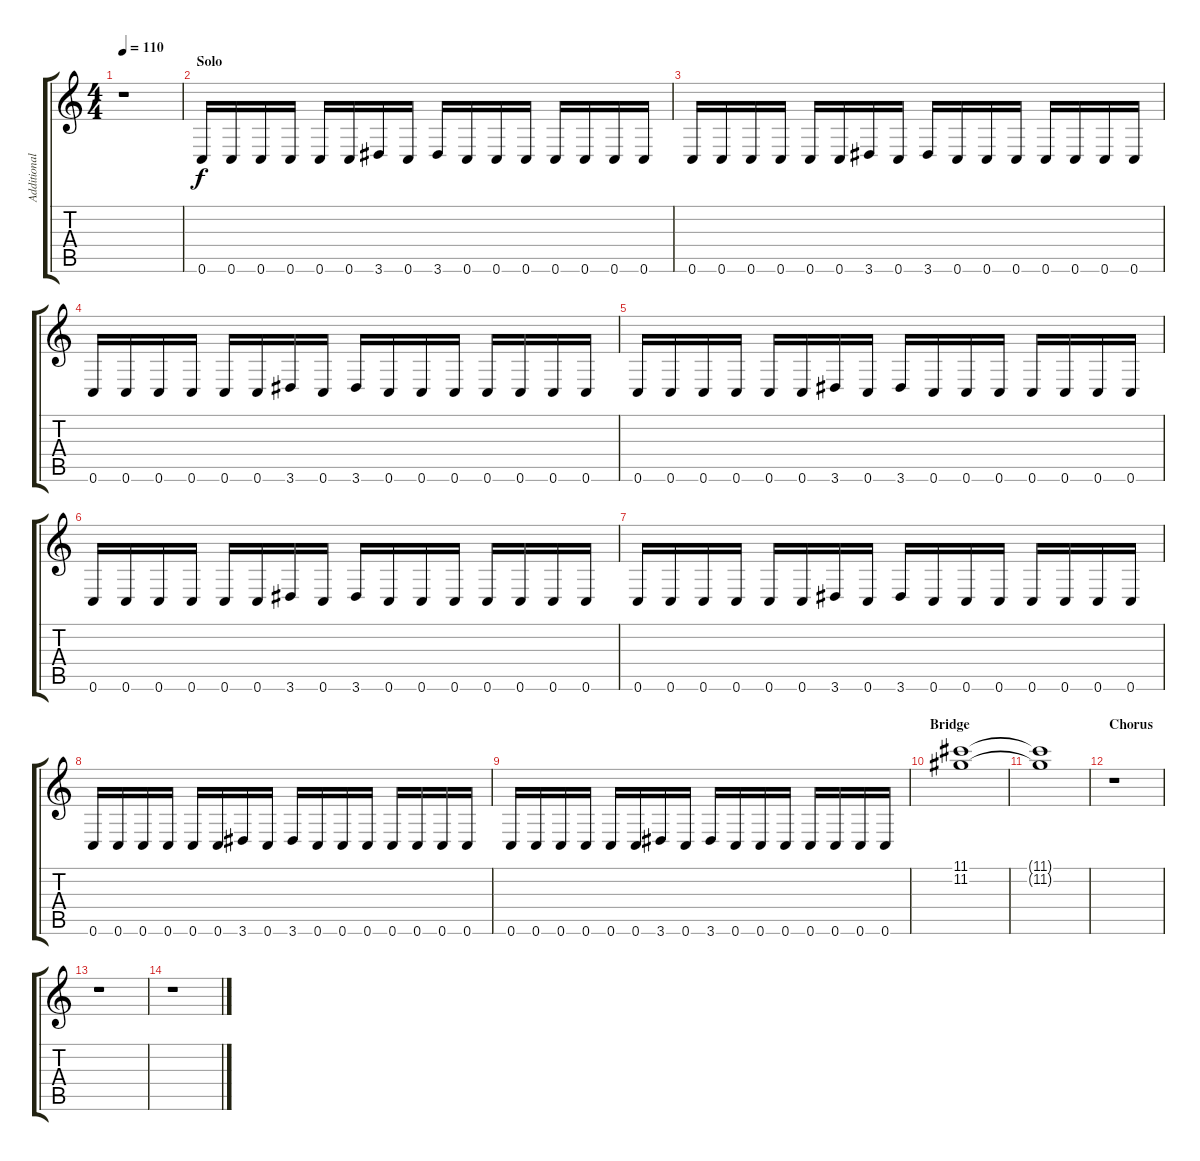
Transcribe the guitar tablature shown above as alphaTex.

\track ("Additional Guitar/Keyboards" "Additional") {instrument distortionguitar}
\staff {score tabs}
\tuning (D4 A3 F3 C3 G2 C2) {hide}
\ts (4 4)
\tempo 110
\clef g2
\ks c
r.1{dy f} |
\section ("" "Solo")
0.6.16{volume 13 instrument distortionguitar} 0.6.16 0.6.16 0.6.16 0.6.16 0.6.16 3.6.16 0.6.16 3.6.16 0.6.16 0.6.16 0.6.16 0.6.16 0.6.16 0.6.16 0.6.16 |
0.6.16 0.6.16 0.6.16 0.6.16 0.6.16 0.6.16 3.6.16 0.6.16 3.6.16 0.6.16 0.6.16 0.6.16 0.6.16 0.6.16 0.6.16 0.6.16 |
0.6.16 0.6.16 0.6.16 0.6.16 0.6.16 0.6.16 3.6.16 0.6.16 3.6.16 0.6.16 0.6.16 0.6.16 0.6.16 0.6.16 0.6.16 0.6.16 |
0.6.16 0.6.16 0.6.16 0.6.16 0.6.16 0.6.16 3.6.16 0.6.16 3.6.16 0.6.16 0.6.16 0.6.16 0.6.16 0.6.16 0.6.16 0.6.16 |
0.6.16 0.6.16 0.6.16 0.6.16 0.6.16 0.6.16 3.6.16 0.6.16 3.6.16 0.6.16 0.6.16 0.6.16 0.6.16 0.6.16 0.6.16 0.6.16 |
0.6.16 0.6.16 0.6.16 0.6.16 0.6.16 0.6.16 3.6.16 0.6.16 3.6.16 0.6.16 0.6.16 0.6.16 0.6.16 0.6.16 0.6.16 0.6.16 |
0.6.16 0.6.16 0.6.16 0.6.16 0.6.16 0.6.16 3.6.16 0.6.16 3.6.16 0.6.16 0.6.16 0.6.16 0.6.16 0.6.16 0.6.16 0.6.16 |
0.6.16 0.6.16 0.6.16 0.6.16 0.6.16 0.6.16 3.6.16 0.6.16 3.6.16 0.6.16 0.6.16 0.6.16 0.6.16 0.6.16 0.6.16 0.6.16 |
\section ("" "Bridge")
(11.1 11.2).1{volume 7 instrument tremolostrings} |
(11.1{t} 11.2{t}).1 |
\section ("" "Chorus")
r.1 |
r.1 |
r.1
